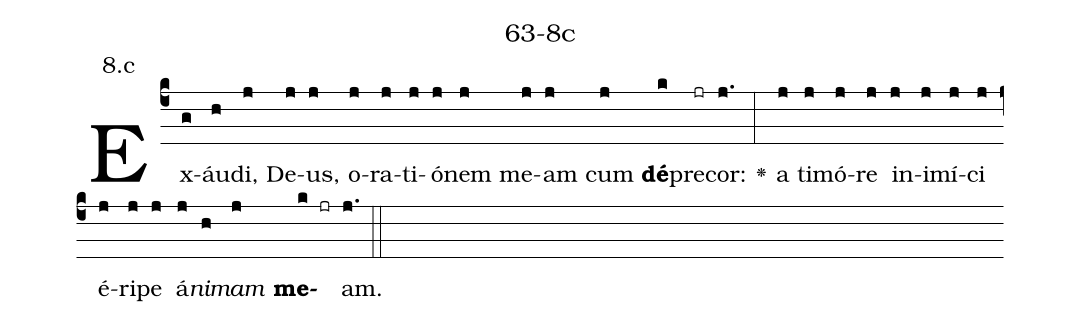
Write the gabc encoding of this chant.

name: 63-8c;
annotation: 8.c;
%%
(c4)Ex(g)áu(h)di,(j) De(j)us,(j) o(j)ra(j)ti(j)ó(j)nem(j) me(j)am(j) cum(j) <b>dé</b>(k)pre(jr)cor:(j.) <v>\greheightstar</v>(:) a(j) ti(j)mó(j)re(j) in(j)i(j)mí(j)ci(j) é(j)ri(j)pe(j) á(j)<i>ni</i>(h)<i>mam</i>(j) <b>me</b>(k jr)am.(j.) (::)


%E(j) u(j) o(h) u(j) a(k) e.(j.) (::)
